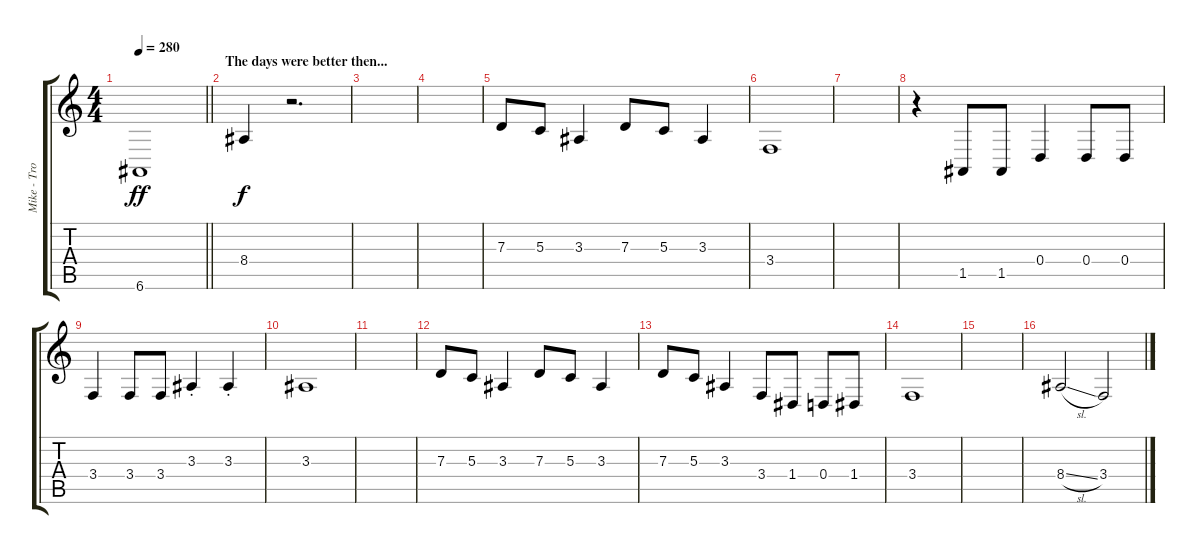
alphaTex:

\track ("Mike - Trombone" "Mike - Tro") {instrument trombone}
\staff {score tabs}
\tuning (E4 B3 G3 D3 A2 E2) {hide}
\ts (4 4)
\tempo 280
\clef g2
\barLineRight lightlight
\ks c
6.6.1{dy ff} |
\section ("" "The days were better then...")
8.4.4{dy f} r.2{d} |
|
|
7.3.8 5.3.8 3.3.4 7.3.8 5.3.8 3.3.4 |
3.4.1 |
|
r.4 1.5.8 1.5.8 0.4.4 0.4.8 0.4.8 |
3.4.4 3.4.8 3.4.8 3.3{st}.4 3.3{st}.4 |
3.3.1 |
|
7.3.8 5.3.8 3.3.4 7.3.8 5.3.8 3.3.4 |
7.3.8 5.3.8 3.3.4 3.4.8 1.4.8 0.4.8 1.4.8 |
3.4.1 |
|
8.4{sl}.2 3.4{sl}.2
